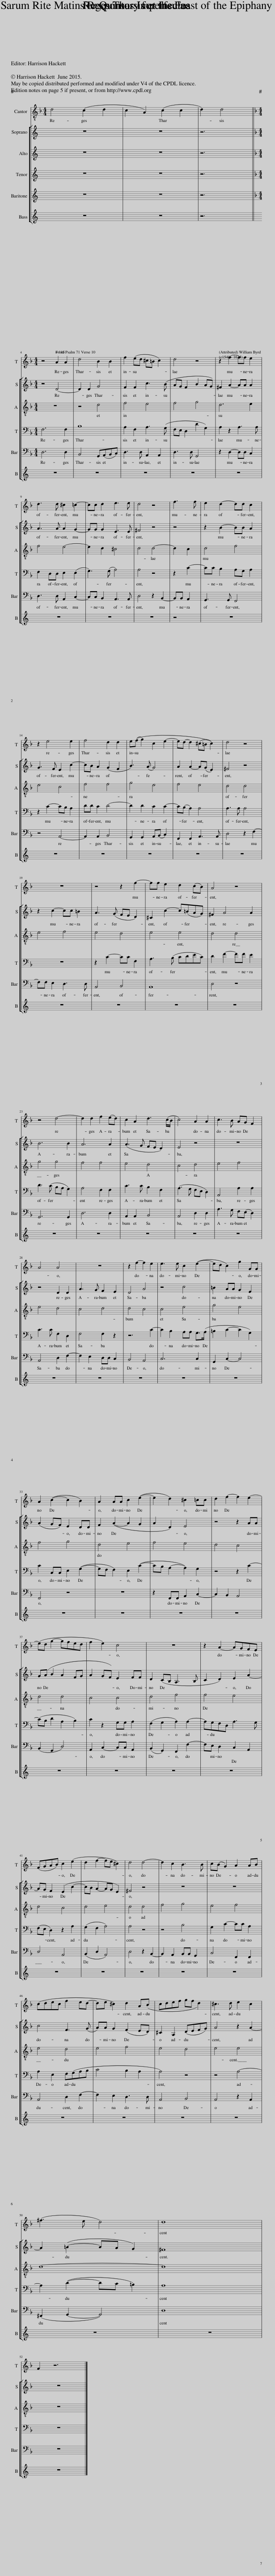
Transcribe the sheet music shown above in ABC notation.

X:1
%%score 1 [ 2 3 4 5 ]
L:1/8
M:4/4
I:linebreak $
K:none
V:1 treble-8 transpose=-1
V:2 treble transpose=-1
V:3 treble transpose=-1
V:4 treble transpose=-1
V:5 treble transpose=-1
V:1
[K:F] d4 (c2 d2 | c2 A2) (c2 c2 | d2) d4 ||$[M:4/4] z4 a2 a2 | d'4 b2 b2 | %5
 f'2 (e'd' ^c'=b c'2) | d'4 z4 | z2 f'2- f'f' e'2 |$ d'3 d' ^c'2 =c'2- | c'c' d'2 e'3 e' | %10
 d'4 z4 | f'3 f' | e'2 d'2- d'd' c'2 |$ z2 e'4 e'2 | f'4 d'2 d'2 | %15
 e'((f' g'2) c'2 e'2- | e'd'- d'2 (^c'=b c'2)) | d'4 z4 |$ z8 | z4 z2 f'2- | %20
 f'f' e'2 d'2 (c'b) | a4 z4 |$ z4 d'4- | d'2 d'2 f'2 (e'd') | c'2 a2 d'3 (c'/b/ | %25
 c'4) a2 a2 | c'3 b ag f2 |$ a4 a4 | z8 | z2 f'2- f'2 e'2 | %30
 e'3 e' c'2 (e'2- | e'd' c'2) g'2 gg |$ a2 (c'2- c'2 b2) | a2 aa c'2 (e'2- | e'2 d'2) ^c'2 =c'c' | %35
 d'2 f'2- f'2 e'2- |$ (e'd' g'2- g'f'e'd' | f'2 e'2) c'4 | z8 | z2 a2- agfe |$ %40
 (fgab) c'2 (e'2 | d'2 f'2- f'e' ^c'2) | d'4 d'4- | d'2 c'2 b3 b | c'(b g2) a2 ab |$ %45
 (c'd'e'c' f'2 e'd'- | d'e' ^c'2) d'2 a(b | c'd'e'f' g'f' d'2) | ^c'3 d' e'2 c'2 |$ (^f'3 e' d'4) | %50
 d'8 |$ f2 z6 |] %52
V:2
[K:C] z8 | z8 | z6 ||$[K:F][M:4/4] z4 D4- | D2 D2 G4 | %5
 F2 F2 c3 (B | AG F2 B2 AG) | ^F2 A2- AA A2 |$ A3 A A2 G2- | GG G2 E3 E | %10
 ^F4 z4 | z4 | z2 B2- BB A2 |$ G3 F E2 c2- | cB A2 (G2 F2 | %15
 B3) (A G4) | A2 A2- A(G E2) | ^F4 z4 |$ z2 c2- cc =B2 | A3 (G FE D2) | %20
 ^C2 c2- c(=BAG) | ^F2 A4 A2 |$ B6 B2 | A6 A2 | (A3 G FE D2) | %25
 E4 z4 | z8 |$ z4 D2 D2 | A3 G F2 E2 | D4 A4 | %30
 z4 c4 | =B2 AA G2 E2 |$ (A2 GF) E2 DD | F2 (A2- A2 G2 | A2 D2) E4 | %35
 z4 z2 AA |$ G(A B2 A2 FG | A2 GF) E2 FF | D2 (CB, A,3 B, | C2 D2) E2 A2- |$ %40
 AG F2 (E2 c2- | cB A2- AG E2) | ^F4 z4 | z8 | z8 |$ %45
 c4 F3 (G | A)A G2 (F2 ED) | ^C2 A,2 (DEFG) | A4 z2 A2- |$ A2 (=B2- BA G2) | %50
 ^F8 |$ z8 |] %52
V:3
[K:C] z8 | z8 | z6 ||$[K:F][M:4/4] z8 | z4 D4 | %5
 F4 E4 | F4 G4 | D6 E2 |$ F4 E4- | E2 D2 ^C4 | %10
 D4 D4- | D2 C2 | D4 F4 |$ E4 C4 | F4 F4 | %15
 G4 E4 | F4 E4 | D4 D4 |$ E4 F4 | E4 D4 | %20
 E4 E4 | D4 D4 |$ G4 G4 | F4 F4 | E4 D4 | %25
 C4 D4 | E4 F4 |$ E4 D4 | C4 D4 | D4 C4 | %30
 C4 E4 | G4 E4 |$ F4 G4 | D4 E4 | F4 E4 | %35
 D4 C4 |$ D4 D4 | C4 C4 | D4 F4 | F4 E4 |$ %40
 D4 C4 | D4 E4 | D4 D4 | F4 G4 | E4 F4 |$ %45
 E4 D4 | E4 F4 | E4 D4 | E4 E4 |$ D8- | %50
 D8 |$ z8 |] %52
V:4
[K:C] z8 | z8 | z6 ||$[K:F][M:4/4] F,6 F,2 | B,8 | %5
 A,2 F,2 A,3 (G, | F,E, D,2 D2 G,2) | A,2 z2 A,3 A, |$ F,2 D,D, E,2 (E,2 | G,3) (G, A,4) | %10
 A,4 z4 | z2 C2- | CC B,2 A,G, A,2 |$ z2 C2- CB, A,2 | DD C2 D4- | %15
 D2 D2 C2 C2- | C(B, A,2) A,4 | A,3 A, A,4 |$ z8 | z2 C2- CC F,2 | %20
 A,3 (B, CDEC) | D2 F2- FF E2 |$ D3 (C B,A, G,2) | A,4 F,2 F,2 | C3 C B,2 F,2 | %25
 (A,3 G, F,E, D,2) | A,,4 A,2 A,2 |$ C3 C F,2 D,2 | F,4 F,2 z2 | z6 C2- | %30
 C2 B,2 A,A, G,>(A, | =B,2 C2- C2 G,2) |$ C2 C,C, E,2 (G,2- | G,F, F,2) E,2 (C2- | CB, A,2- A,2) G,2 | %35
 z4 z2 C2- |$ (CB, D2 A,2 B,2) | C2 z2 G,G, A,2 | (F,2 G,2 A,2) A,2- | A,G,F,D, A,3 G, |$ %40
 (F,E, D,2) z2 A,2 | (G,2 F,2 A,4) | A,4 z4 | z4 B,4 | G,2 C2- CC A,2 |$ %45
 A,2 E,2 F,(G,A,B, | C4 B,2 A,2 | A,4) z4 | z4 A,4- |$ A,2 (D2- DC =B,2) | %50
 A,8 |$ z8 |] %52
V:5
[K:C] z8 | z8 | z6 ||$[K:F][M:4/4] D,6 D,2 | B,,4 G,,(A,,B,,C,) | %5
 D,3 D, A,,2 A,,2 | D,3 D, G,,4 | z2 D,2- D,D, C,2 |$ D,3 D, A,,2 C,2- | C,C, B,,2 A,,3 A,, | %10
 D,4 z2 B,,2- | B,,B,, A,,2 | G,,3 G,, F,,4 |$ z4 A,,4- | A,,2 A,,2 B,,4 | %15
 G,,2 G,,2 A,,(B,, C,2) | F,,2 F,,2 A,,3 A,, | D,4 z2 F,2- |$ F,F, E,2 D,3 D, | A,,4 B,,4 | %20
 A,,8 | D,4 z4 |$ G,,6 G,,2 | D,6 D,2 | A,,2 A,,2 B,,4 | %25
 A,,4 D,2 D,2 | A,3 G, F,(E, D,2) |$ A,,4 D,2 F,2- | F,2 E,2 D,D, C,2 | B,,4 A,,4 | %30
 C,6 C,2 | G,,2 C,2- C,4 |$ F,,4 z4 | z8 | z2 F,,F,, A,,2 C,2- | %35
 C,2 B,,2 A,,4 |$ (B,,2 G,,2 D,4) | A,,2 C,2- C,C, A,,2 | (B,,2 G,,2) F,,2 F,2- | F,E, D,2 C,2 A,,2 |$ %40
 D,4 A,,4 | (B,,2 D,2 A,,4) | D,4 z2 B,,2- | B,,2 A,,2 B,,B,, G,,2 | C,4 F,,2 F,,2 |$ %45
 A,,4 D,2 F,2- | F,2 E,2 D,3 D, | A,,4 B,,4 | A,,4 z2 A,,2 |$ (^F,,2 G,,2- G,,4) | %50
 D,8 |$ z8 |] %52
